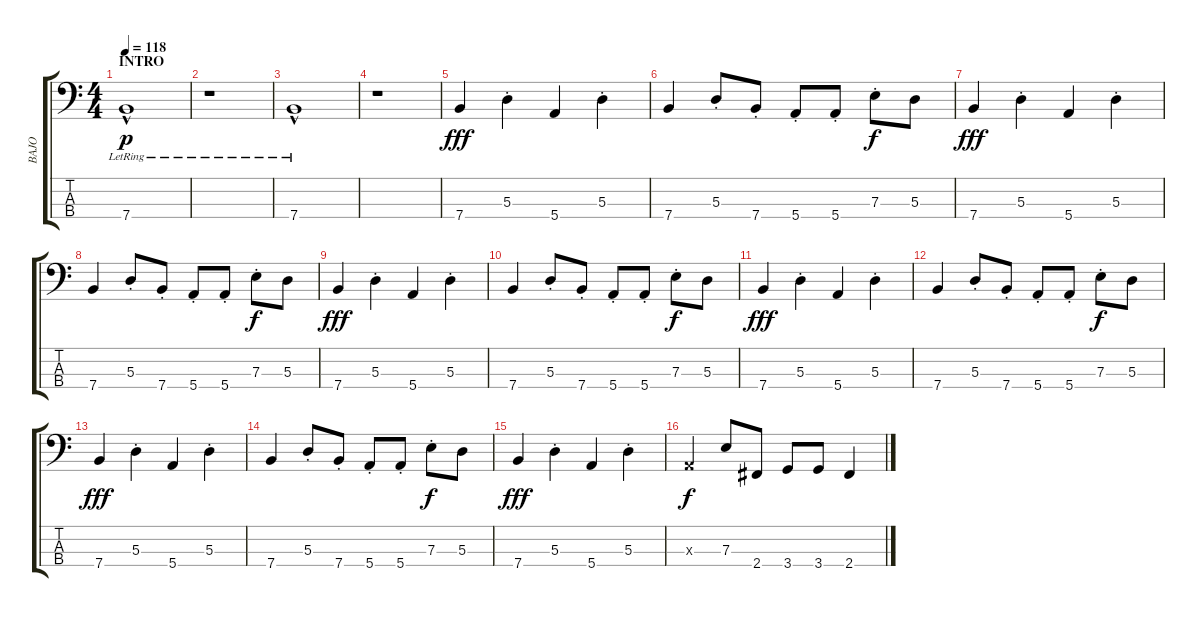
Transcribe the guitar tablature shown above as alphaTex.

\track ("BAJO" "BAJO") {instrument electricbassfinger}
\staff {score tabs}
\tuning (G2 D2 A1 E1) {hide}
\ts (4 4)
\section ("" "INTRO")
\tempo 118
\clef f4
\ks c
7.4{hac lr}.1{dy p instrument electricbassfinger} |
r.1 |
7.4{hac lr}.1 |
r.1 |
7.4.4{dy fff} 5.3{st}.4 5.4.4 5.3{st}.4 |
7.4.4 5.3{st}.8 7.4{st}.8 5.4{st}.8 5.4{st}.8 7.3{st}.8{dy f} 5.3.8 |
7.4.4{dy fff} 5.3{st}.4 5.4.4 5.3{st}.4 |
7.4.4 5.3{st}.8 7.4{st}.8 5.4{st}.8 5.4{st}.8 7.3{st}.8{dy f} 5.3.8 |
\section ("" "")
7.4.4{dy fff} 5.3{st}.4 5.4.4 5.3{st}.4 |
7.4.4 5.3{st}.8 7.4{st}.8 5.4{st}.8 5.4{st}.8 7.3{st}.8{dy f} 5.3.8 |
7.4.4{dy fff} 5.3{st}.4 5.4.4 5.3{st}.4 |
7.4.4 5.3{st}.8 7.4{st}.8 5.4{st}.8 5.4{st}.8 7.3{st}.8{dy f} 5.3.8 |
7.4.4{dy fff} 5.3{st}.4 5.4.4 5.3{st}.4 |
7.4.4 5.3{st}.8 7.4{st}.8 5.4{st}.8 5.4{st}.8 7.3{st}.8{dy f} 5.3.8 |
7.4.4{dy fff} 5.3{st}.4 5.4.4 5.3{st}.4 |
0.3{x}.4{dy f} 7.3.8 2.4.8 3.4.8 3.4.8 2.4.4
